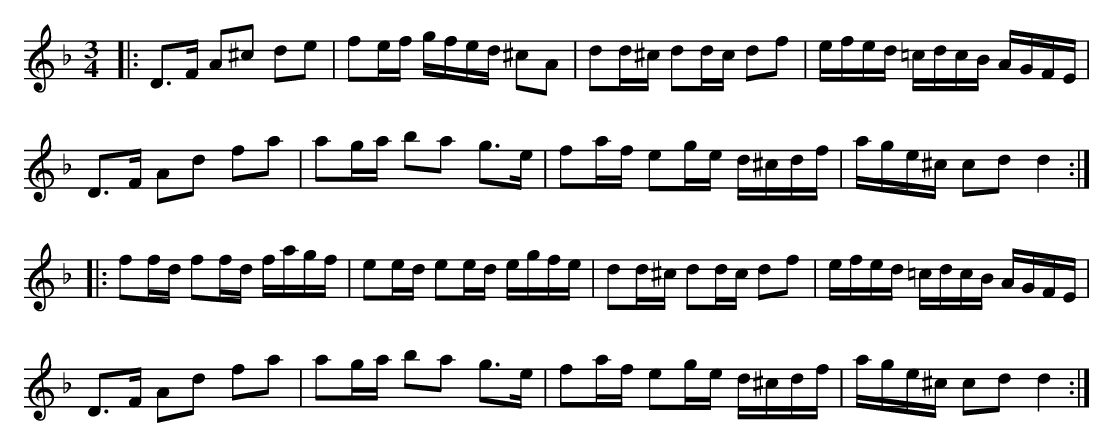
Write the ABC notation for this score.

X:1
M:3/4
K:Dmin
|:D>F A^c de|fe/f/ g/f/e/d/ ^cA|dd/^c/ dd/c/ df|e/f/e/d/ =c/d/c/B/ A/G/F/E/|
D>F Ad fa|ag/a/ ba g>e|fa/f/ eg/e/ d/^c/d/f/|a/g/e/^c/ cd d2:|
|:ff/d/ ff/d/ f/a/g/f/|ee/d/ ee/d/ e/g/f/e/|dd/^c/ dd/c/ df|e/f/e/d/ =c/d/c/B/ A/G/F/E/|
D>F Ad fa|ag/a/ ba g>e|fa/f/ eg/e/ d/^c/d/f/|a/g/e/^c/ cd d2:|
